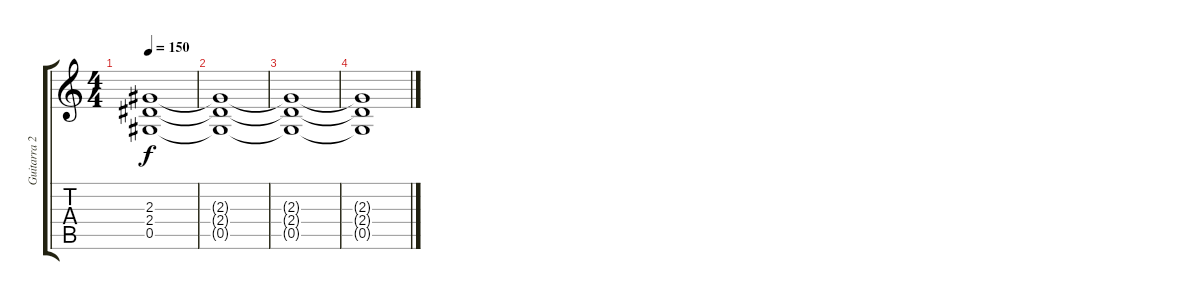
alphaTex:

\track ("Guitarra 2" "Guitarra 2") {instrument distortionguitar}
\staff {score tabs}
\tuning (Eb4 Bb3 Gb3 Db3 Ab2 Eb2) {hide}
\ts (4 4)
\tempo 150
\clef g2
\ks c
(2.3 2.4 0.5).1{dy f volume 0} |
(2.3{t} 2.4{t} 0.5{t}).1 |
(2.3{t} 2.4{t} 0.5{t}).1 |
(2.3{t} 2.4{t} 0.5{t}).1
